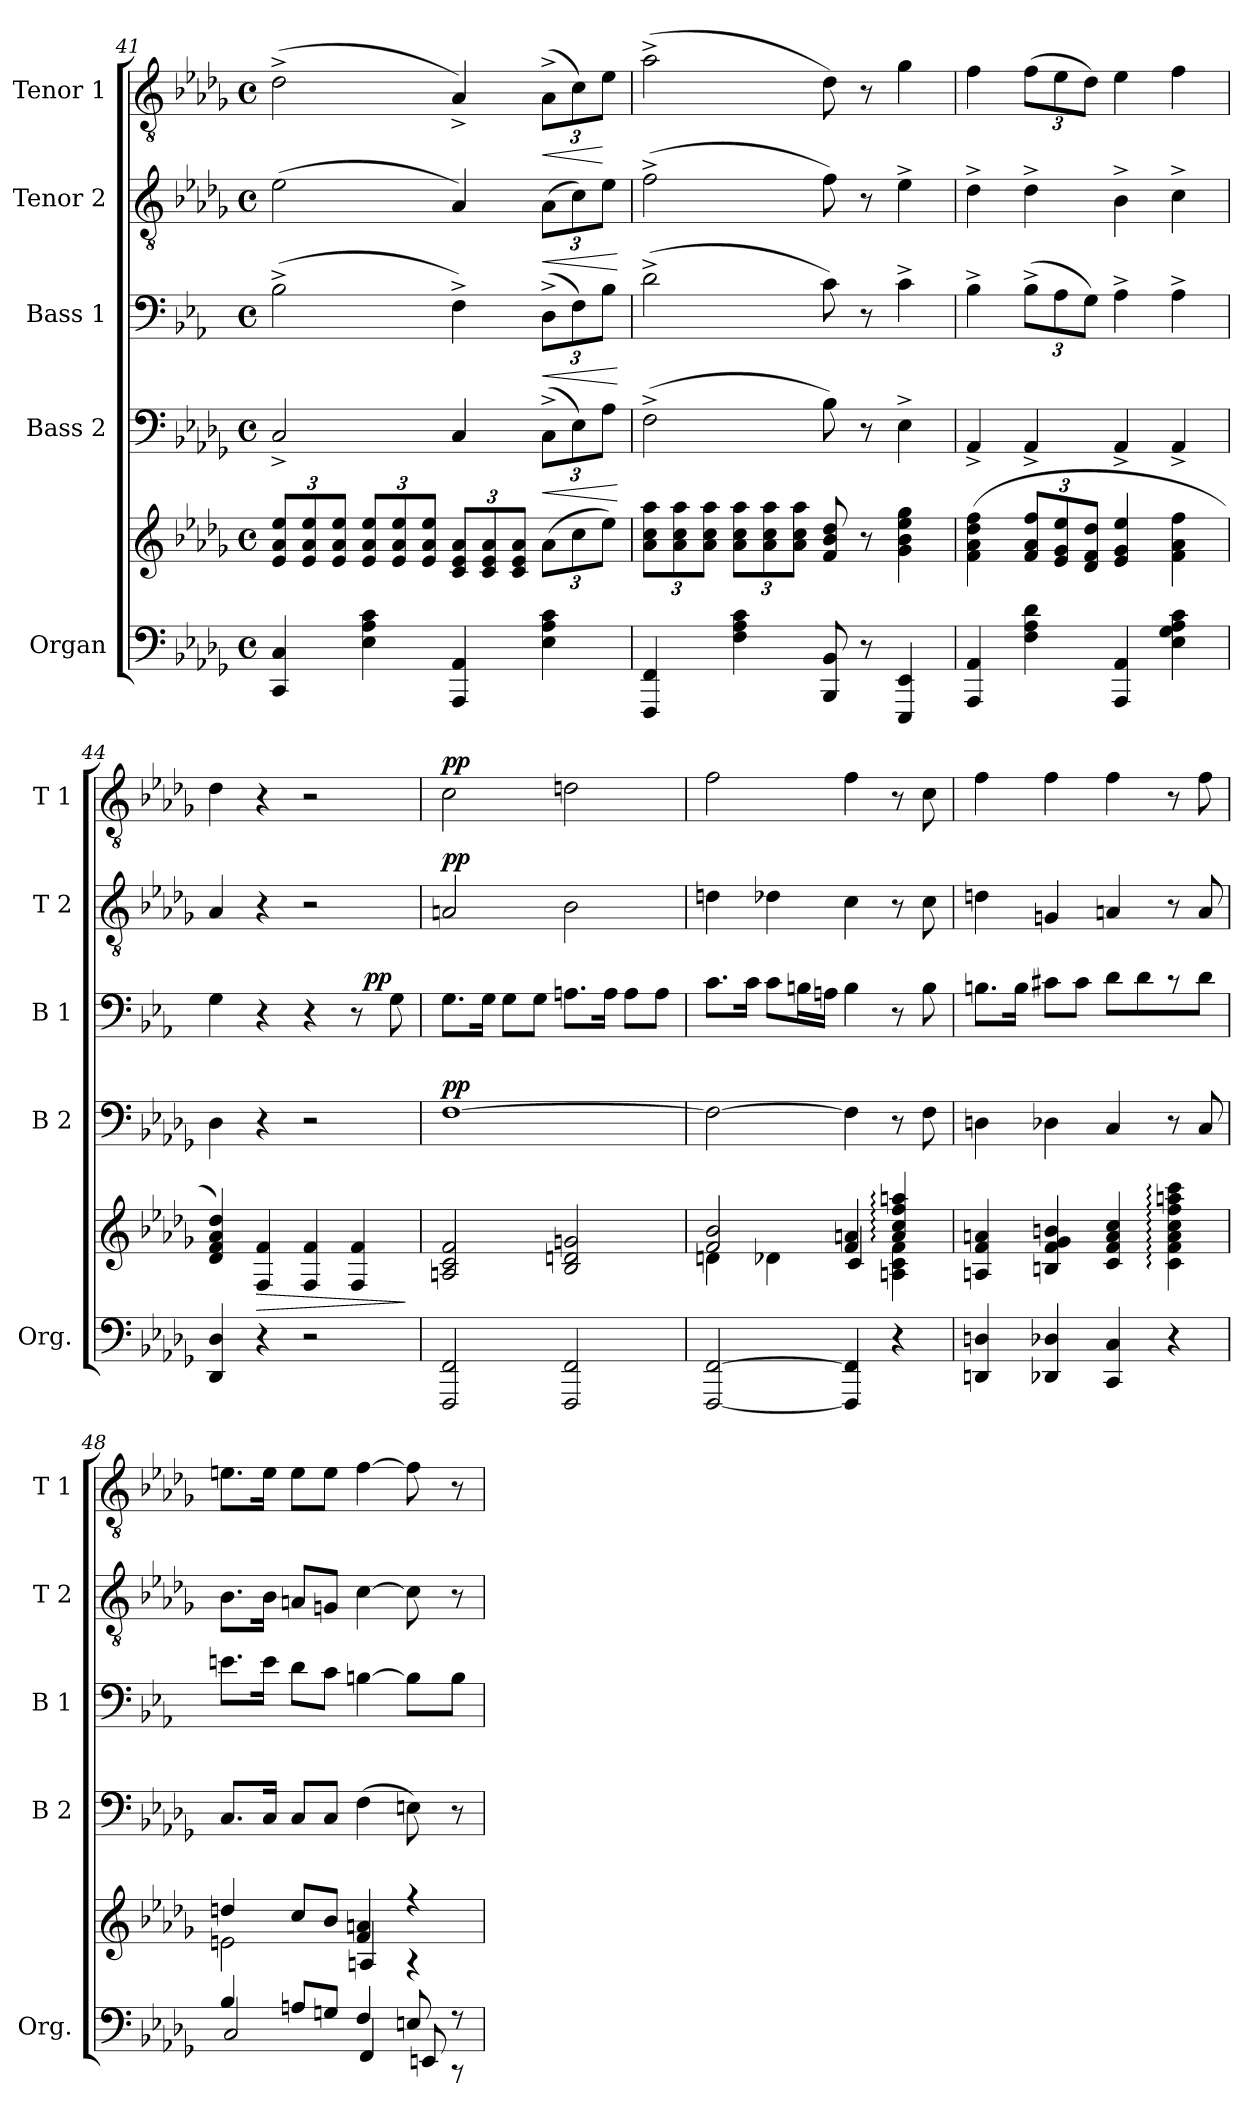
**kern	**kern	**dynam	**kern	**dynam	**kern	**dynam	**kern	**dynam	**kern	**dynam
*part5	*part5	*part5	*part4	*part4	*part3	*part3	*part2	*part2	*part1	*part1
*staff6	*staff5	*staff5/6	*staff4	*staff4	*staff3	*staff3	*staff2	*staff2	*staff1	*staff1
*I"Organ	*	*	*I"Bass 2	*	*I"Bass 1	*	*I"Tenor 2	*	*I"Tenor 1	*
*I'Org.	*	*	*I'B 2	*	*I'B 1	*	*I'T 2	*	*I'T 1	*
!!LO:PB:g=z
*clefF4	*clefG2	*	*clefF4	*	*clefF4	*	*clefGv2	*	*clefGv2	*
*	*	*	*	*	*ITrd1c2	*	*	*	*	*
*k[b-e-a-d-g-]	*k[b-e-a-d-g-]	*	*k[b-e-a-d-g-]	*	*k[b-e-a-d-g-]	*	*k[b-e-a-d-g-]	*	*k[b-e-a-d-g-]	*
*D-:	*D-:	*	*D-:	*	*D-:	*	*D-:	*	*D-:	*
*M4/4	*M4/4	*	*M4/4	*	*M4/4	*	*M4/4	*	*M4/4	*
*met(c)	*met(c)	*	*met(c)	*	*met(c)	*	*met(c)	*	*met(c)	*
=41	=41	=41	=41	=41	=41	=41	=41	=41	=41	=41
4CC/ 4C/	12e-/ 12a-/ 12ee-/L	.	2C^>/	.	(2A-^>\	.	(2e-\	.	(2d-^>\	.
.	12e-/ 12a-/ 12ee-/	.	.	.	.	.	.	.	.	.
.	12e-/ 12a-/ 12ee-/J	.	.	.	.	.	.	.	.	.
4E-\ 4A-\ 4c\	12e-/ 12a-/ 12ee-/L	.	.	.	.	.	.	.	.	.
.	12e-/ 12a-/ 12ee-/	.	.	.	.	.	.	.	.	.
.	12e-/ 12a-/ 12ee-/J	.	.	.	.	.	.	.	.	.
4AAA-/ 4AA-/	12c/ 12e-/ 12a-/L	.	4C/	.	4E-^>\)	.	4A-/)	.	4A-^>/)	.
.	12c/ 12e-/ 12a-/	.	.	.	.	.	.	.	.	.
.	12c/ 12e-/ 12a-/J	.	.	.	.	.	.	.	.	.
!	!	!	!	!LO:HP:b	!	!LO:HP:b	!	!LO:HP:b	!	!LO:HP:b
4E-\ 4A-\ 4c\	(12a-\L	.	(12C^>\L	<	(12C^>\L	<	(12A-\L	<	(12A-^>\L	<
.	12cc\	.	12E-\)	.	12E-\)	.	12c\)	.	12c\)	.
.	12ee-\J)	.	12A-\J	.	12A-\J	.	12e-\J	.	12e-\J	[
.	.	.	.	[	.	[	.	[	.	.
=42	=42	=42	=42	=42	=42	=42	=42	=42	=42	=42
4FFF/ 4FF/	12a-\ 12cc\ 12aa-\L	.	(2F^>\	.	(2c^>\	.	(2f^>\	.	(2a-^>\	.
.	12a-\ 12cc\ 12aa-\	.	.	.	.	.	.	.	.	.
.	12a-\ 12cc\ 12aa-\J	.	.	.	.	.	.	.	.	.
4F\ 4A-\ 4c\	12a-\ 12cc\ 12aa-\L	.	.	.	.	.	.	.	.	.
.	12a-\ 12cc\ 12aa-\	.	.	.	.	.	.	.	.	.
.	12a-\ 12cc\ 12aa-\J	.	.	.	.	.	.	.	.	.
8BBB-/ 8BB-/	8f/ 8b-/ 8dd-/	.	8B-\)	.	8B-\)	.	8f\)	.	8d-\)	.
8r	8r	.	8r	.	8r	.	8r	.	8r	.
4EEE-/ 4EE-/	4g-\ 4b-\ 4ee-\ 4gg-\	.	4E-^>\	.	4B-^>\	.	4e-^>\	.	4g-\	.
=43	=43	=43	=43	=43	=43	=43	=43	=43	=43	=43
4AAA-/ 4AA-/	(4f\ 4a-\ 4dd-\ 4ff\	.	4AA-^>/	.	4A-^>\	.	4d-^>\	.	4f\	.
4F\ 4A-\ 4d-\	12f/ 12a-/ 12ff/L	.	4AA-^>/	.	(12A-^>\L	.	4d-^>\	.	(12f\L	.
.	12e-/ 12g-/ 12ee-/	.	.	.	12G-\	.	.	.	12e-\	.
.	12d-/ 12f/ 12dd-/J	.	.	.	12F\J)	.	.	.	12d-\J)	.
4AAA-/ 4AA-/	4e-/ 4g-/ 4ee-/	.	4AA-^>/	.	4G-^>\	.	4B-^>\	.	4e-\	.
4E-\ 4G-\ 4A-\ 4c\	4f\ 4a-\ 4ff\	.	4AA-^>/	.	4G-^>\	.	4c^>\	.	4f\	.
=44	=44	=44	=44	=44	=44	=44	=44	=44	=44	=44
*	*	*	*	*	*^	*	*	*	*	*
4DD-/ 4D-/	4d-/ 4f/ 4a-/ 4dd-/)	.	4D-\	.	4F\	2ryy	.	4A-/	.	4d-\	.
!	!	!LO:HP:b	!	!	!	!	!	!	!	!	!
4r	4F/ 4f/	>	4r	.	4r	.	.	4r	.	4r	.
2r	4F/ 4f/	.	2r	.	4r	4ryy	.	2r	.	2r	.
.	4F/ 4f/	.	.	.	8r	32ryy	.	.	.	.	.
!	!	!	!	!	!	!	!LO:DY:a	!	!	!	!
.	.	.	.	.	.	8..ryy	pp	.	.	.	.
.	.	.	.	.	8F\	.	.	.	.	.	.
.	.	]	.	.	.	.	.	.	.	.	.
!!LO:PB:g=z
=45	=45	=45	=45	=45	=45	=45	=45	=45	=45	=45	=45
!	!	!	!	!LO:DY:a	!	!	!	!	!LO:DY:a	!	!LO:DY:a
*	*	*	*	*	*v	*v	*	*	*	*	*
2FFF/ 2FF/	2An/ 2c/ 2f/	.	[1F	pp	8.F\L	.	2An/	pp	2c\	pp
.	.	.	.	.	16F\Jk	.	.	.	.	.
.	.	.	.	.	8F\L	.	.	.	.	.
.	.	.	.	.	8F\J	.	.	.	.	.
2FFF/ 2FF/	2B-/ 2dn/ 2gn/	.	.	.	8.Gn\L	.	2B-\	.	2dn\	.
.	.	.	.	.	16G\Jk	.	.	.	.	.
.	.	.	.	.	8G\L	.	.	.	.	.
.	.	.	.	.	8G\J	.	.	.	.	.
=46	=46	=46	=46	=46	=46	=46	=46	=46	=46	=46
*	*^	*	*	*	*	*	*	*	*	*
[2FFF/ [2FF/	2f/ 2b-/	4dn\	.	2F\_	.	8.B-\L	.	4dn\	.	2f\	.
.	.	.	.	.	.	16B-\Jk	.	.	.	.	.
.	.	4d-X\	.	.	.	8B-\L	.	4d-X\	.	.	.
.	.	.	.	.	.	16An\L	.	.	.	.	.
.	.	.	.	.	.	16Gn\JJ	.	.	.	.	.
4FFF/] 4FF/]	4f/ 4an/	4c/	.	4F\]	.	4A\	.	4c\	.	4f\	.
4r	4a/:: 4cc/:: 4ff/:: 4aan/::	4An\ 4c\ 4f\	.	8r	.	8r	.	8r	.	8r	.
.	.	.	.	8F\	.	8A\	.	8c\	.	8c\	.
*	*v	*v	*	*	*	*	*	*	*	*	*
=47	=47	=47	=47	=47	=47	=47	=47	=47	=47	=47
4DDn/ 4Dn/	4An/ 4f/ 4an/	.	4Dn\	.	8.An\L	.	4dn\	.	4f\	.
.	.	.	.	.	16A\Jk	.	.	.	.	.
4DD-X/ 4D-X/	4Bn/ 4f/ 4g-/ 4bn/	.	4D-X\	.	8Bn\L	.	4Gn/	.	4f\	.
.	.	.	.	.	8B\J	.	.	.	.	.
4CC/ 4C/	4c/ 4f/ 4a/ 4cc/	.	4C/	.	8c\L	.	4An/	.	4f\	.
.	.	.	.	.	8c\	.	.	.	.	.
4r	4c\:: 4f\:: 4a\:: 4cc\:: 4ff\:: 4aan\:: 4ccc\::	.	8r	.	8r	.	8r	.	8r	.
.	.	.	8C/	.	8c\J	.	8A/	.	8f\	.
!!LO:PB:g=z
=48	=48	=48	=48	=48	=48	=48	=48	=48	=48	=48
*^	*^	*	*	*	*	*	*	*	*	*
4B-/	2C/	4ddn/	2en\	.	8.C/L	.	8.dn\L	.	8.B-\L	.	8.en\L	.
.	.	.	.	.	16C/Jk	.	16d\Jk	.	16B-\Jk	.	16e\Jk	.
8An/L	.	8cc/L	.	.	8C/L	.	8c\L	.	8An/L	.	8e\L	.
8Gn/J	.	8b-/J	.	.	8C/J	.	8B-\J	.	8Gn/J	.	8e\J	.
4F/	4FF/	4f/ 4an/	4An/	.	(4F\	.	[4An\	.	[4c\	.	[4f\	.
8En/	8EEn/	4r	4r	.	8En\)	.	8A\L]	.	8c\]	.	8f\]	.
8r	8r	.	.	.	8r	.	8A\J	.	8r	.	8r	.
*v	*v	*	*	*	*	*	*	*	*	*	*	*
*	*v	*v	*	*	*	*	*	*	*	*	*
=	=	=	=	=	=	=	=	=	=	=
*-	*-	*-	*-	*-	*-	*-	*-	*-	*-	*-
